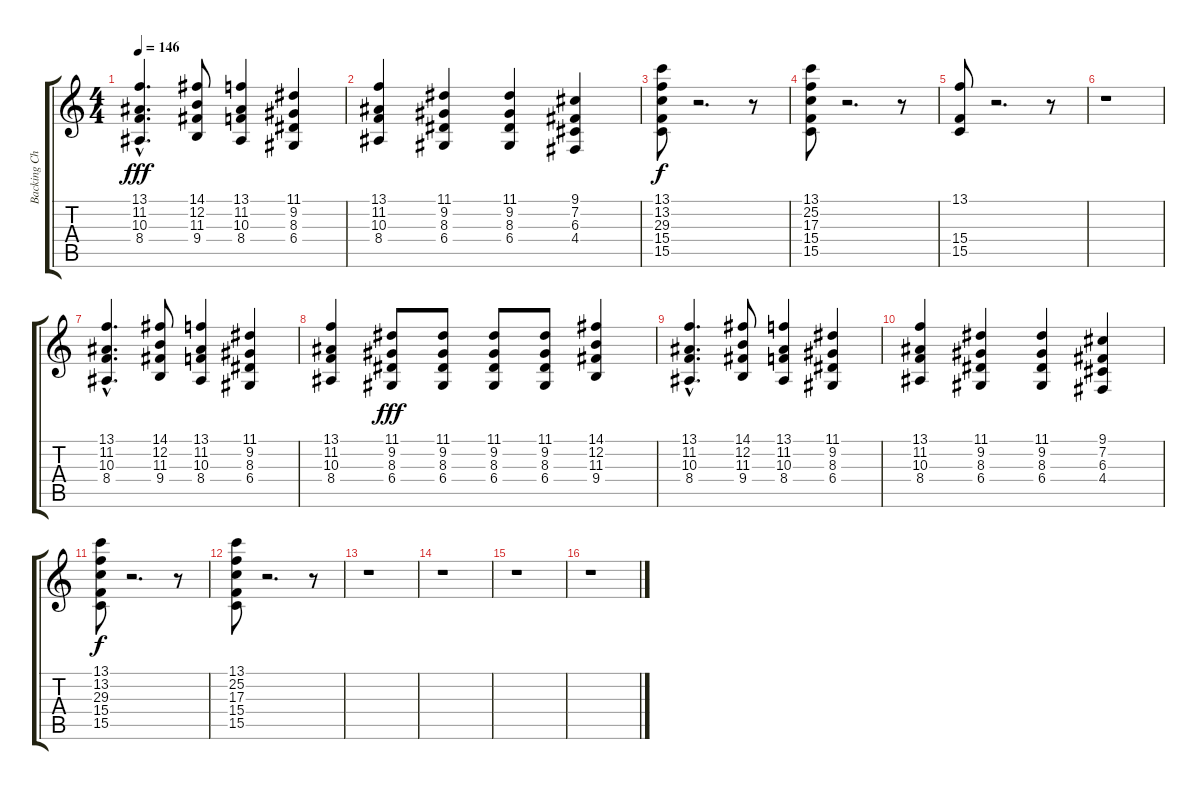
\track ("Backing Choir" "Backing Ch") {instrument choiraahs}
\staff {score tabs}
\tuning (E4 B3 G3 D3 A2 E2) {hide}
\ts (4 4)
\tempo 146
\clef g2
\ks c
(13.1{hac} 11.2{hac} 10.3{hac} 8.4{hac}).4{d dy fff} (14.1 12.2 11.3 9.4).8 (13.1 11.2 10.3 8.4).4 (11.1 9.2 8.3 6.4).4 |
(13.1 11.2 10.3 8.4).4 (11.1 9.2 8.3 6.4).4 (11.1 9.2 8.3 6.4).4 (9.1 7.2 6.3 4.4).4 |
(13.1 13.2 29.3 15.4 15.5).8{dy f} r.2{d} r.8 |
(13.1 25.2 17.3 15.4 15.5).8 r.2{d} r.8 |
(13.1 15.4 15.5).8 r.2{d} r.8 |
r.1 |
(13.1{hac} 11.2{hac} 10.3{hac} 8.4{hac}).4{d} (14.1 12.2 11.3 9.4).8 (13.1 11.2 10.3 8.4).4 (11.1 9.2 8.3 6.4).4 |
(13.1 11.2 10.3 8.4).4 (11.1 9.2 8.3 6.4).8{dy fff} (11.1 9.2 8.3 6.4).8 (11.1 9.2 8.3 6.4).8 (11.1 9.2 8.3 6.4).8 (14.1 12.2 11.3 9.4).4 |
(13.1{hac} 11.2{hac} 10.3{hac} 8.4{hac}).4{d} (14.1 12.2 11.3 9.4).8 (13.1 11.2 10.3 8.4).4 (11.1 9.2 8.3 6.4).4 |
(13.1 11.2 10.3 8.4).4 (11.1 9.2 8.3 6.4).4 (11.1 9.2 8.3 6.4).4 (9.1 7.2 6.3 4.4).4 |
(13.1 13.2 29.3 15.4 15.5).8{dy f} r.2{d} r.8 |
(13.1 25.2 17.3 15.4 15.5).8 r.2{d} r.8 |
r.1 |
r.1 |
r.1 |
r.1
